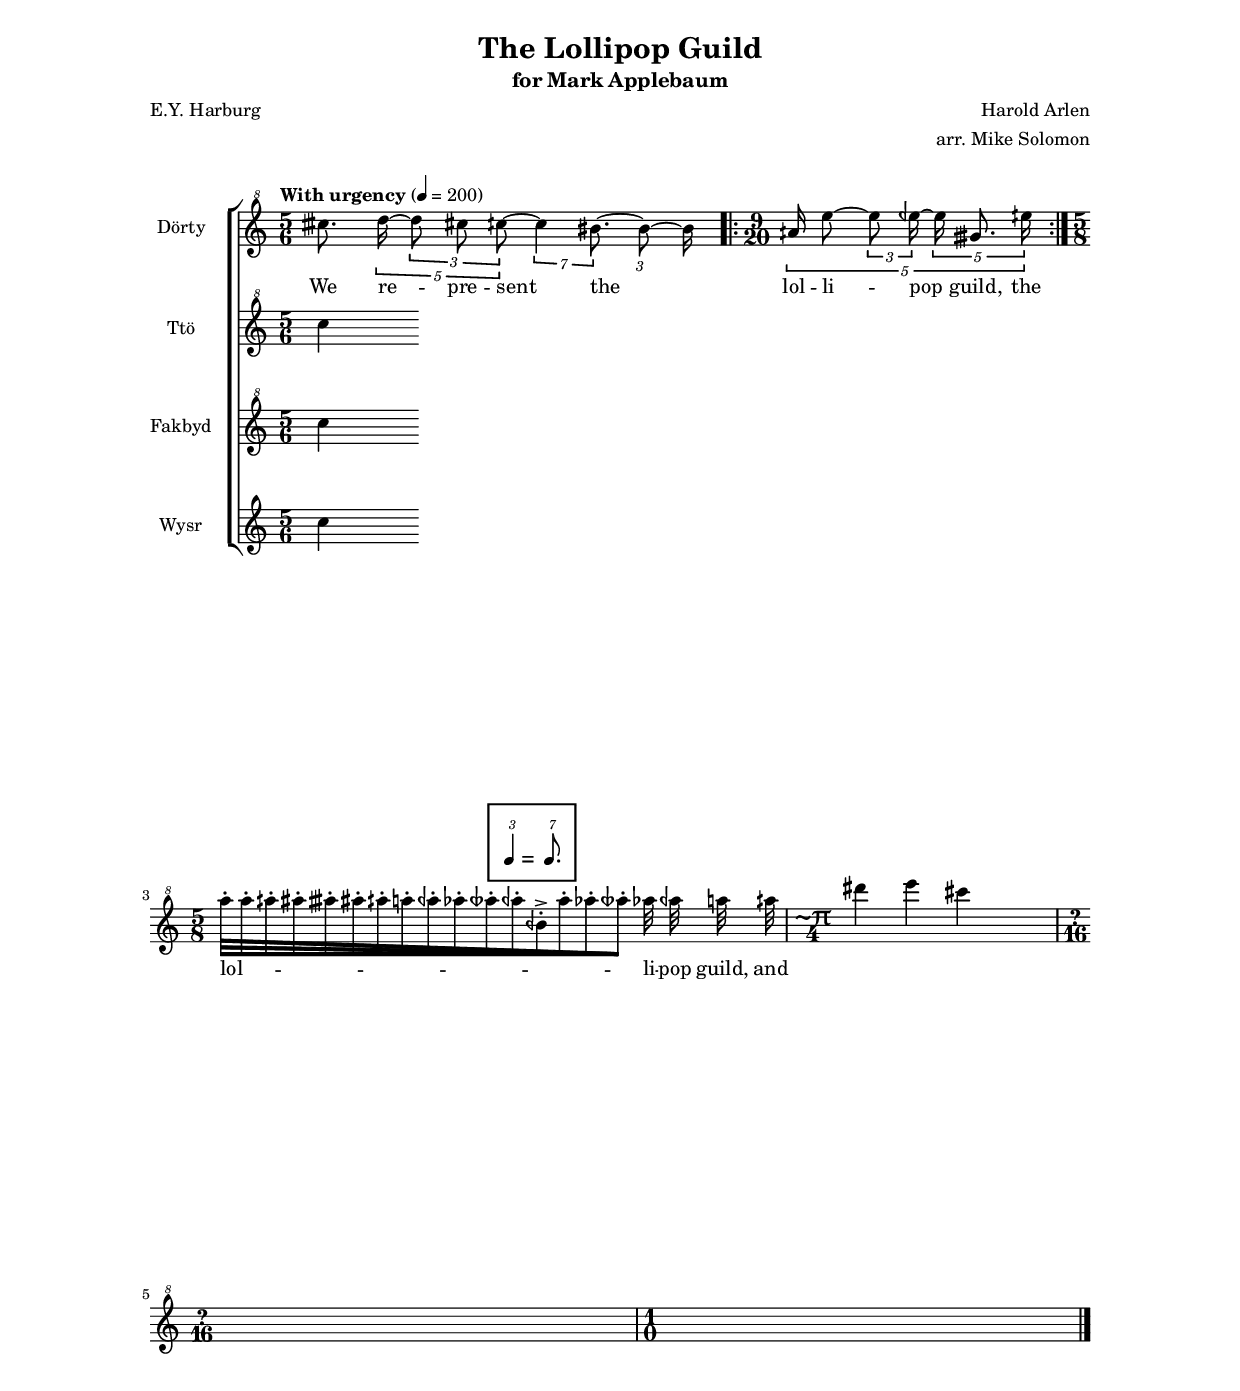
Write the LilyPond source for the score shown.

\version "2.17.0"
\include "stylesheet.ly"
\include "characterNames.ly"
ntrill = \override TrillSpanner #'bound-details #'left  #'text = #'()

legero = \markup \italic "legero"

\header {
  title = "The Lollipop Guild" %(1)"
  subtitle = \markup { for Mark Applebaum }
  composer = "Harold Arlen"
  poet = "E.Y. Harburg"
  arranger = "arr. Mike Solomon"
}

nothing = {}

metronomeMarkOne = \markup {
    \score {
        \new RhythmicStaff \with {
            \remove Time_signature_engraver 
            \remove Staff_symbol_engraver
            fontSize = #-1
        }
        {
            \times 2/3 { c4 }
        }
        \layout { 
            ragged-right = ##t
            indent = #0
        }
    }
}

metronomeMarkTwo = \markup {
    \score {
        \new RhythmicStaff \with {
            \remove Time_signature_engraver 
            \remove Staff_symbol_engraver
            fontSize = #-1
        }
        {
            \times 4/7 { c8. }
        }
        \layout { 
            ragged-right = ##t
            indent = #0
        }
    }
}



marksLollipop = {
  \time 5/6
  \tempo "With urgency" 4=200
  s2. s4*1/3 | % we represent the lollipop guild
  \time 9/20
  \bar ".|:" s4 s4*4/5 | \bar ":|."  % the lollipop guild
  \time 5/8
  s4. % the lollipop 
  \mark \markup \override #'(thickness . 2.0) \box \pad-markup #1.5 \line { \general-align #Y #DOWN \metronomeMarkOne  = \general-align #Y #DOWN \metronomeMarkTwo } 
  s4 | % guild
  \time 4/4
  \once \override Staff . TimeSignature #'stencil =
  #(lambda (grob) (grob-interpret-markup grob (markup #:override '(baseline-skip . 0) #:center-column (#:override '(font-size . 4.5) "~π" #:number "4" ))))
  s1 | % and in the name of the
  \time 4/4
  \once \override Staff . TimeSignature #'stencil =
  #(lambda (grob) (grob-interpret-markup grob (markup #:override '(baseline-skip . 0) #:center-column (#:override '(font-size . 1.5) #:bold "?" #:number "16"))))
  s1 | % the lullaby league, we
  \time 4/4
  % wish to welcome you, to
  \once \override Staff . TimeSignature #'stencil =
  #(lambda (grob) (grob-interpret-markup grob (markup #:override '(baseline-skip . 0) #:center-column (#:number "1" #:number "0"))))
  % munchkin land
  s1 \bar "|."
}

prefatoryMatterLollipop = {
  %\key aes \major
  #(set-accidental-style 'modern-cautionary)
}

sopranoLollipop = \relative c''' { \autoBeamOff
  \prefatoryMatterLollipop
  \clef "treble^8"
  cisih8. \times 4/5 { d16 ~ \times 2/3 { d8 cis cih ~ } } \times 4/7 { cih4 bis8. ~ } \times 2/3 { bis8 ~ } bis16 |
  \times 4/5 { aih16 e'8 ~ \times 2/3 { e8 eeh16 ~ } \times 4/5 { eeh gisih,8. eih'16 } } |
  \override Beam.grow-direction = #LEFT
  a32-. [ a-. aih-. ais-.   aisih-. ais-. aih-. a-.   aeh-. aes-. aeseh-. aeh-.   beh,-.-> aeh'-. aes-. aeseh-.   ] aes aeh a aih |
  dis4 e cis
}

sopranoLollipopWords = \lyricmode {
  We re -- pre -- sent the
  lol -- li -- pop guild, the
  lol -- li -- pop guild, and
}

mezzoLollipop = \relative c''' { \autoBeamOff
  \prefatoryMatterLollipop
  \clef "treble^8"
  c4
}

mezzoLollipopWords = \lyricmode {
}

altoLollipop = \relative c''' { \autoBeamOff
  \prefatoryMatterLollipop
  \clef "treble^8"
  c4
}

altoLollipopWords = \lyricmode {
}

tenorLollipop = \relative c'' {
  \autoBeamOff
  \clef "treble"
  \prefatoryMatterLollipop
  c4
}

tenorLollipopWords = \lyricmode {
}

bassLollipop = \relative c { \autoBeamOff
  \prefatoryMatterLollipop
  \clef bass
}

bassLollipopWords = \lyricmode {
}

%%% SCORE

\score {
  \new ChoirStaff <<
    \new Staff \with { instrumentName = \dortyName %shortInstrumentName = #"M."
} <<
      \new Voice = "sopranoLollipop" { << { \numericTimeSignature
        \sopranoLollipop
      } {
        \marksLollipop
      } {
        \nothing
      }>> }
      \new Lyrics \lyricsto "sopranoLollipop" {
        \sopranoLollipopWords
      }
    >>
    \new Staff \with { instrumentName = \ttoName %shortInstrumentName = #"E."
} <<
      \new Voice = "mezzoLollipop" { << { \numericTimeSignature
        \mezzoLollipop
      } {
        \nothing
      } >> }
      \new Lyrics \lyricsto "mezzoLollipop" {
        \mezzoLollipopWords
      }
    >>
    \new Staff \with { instrumentName = \fakbydName %shortInstrumentName = #"Mk."
} <<
      \new Voice = "altoLollipop" { << { \numericTimeSignature
        \altoLollipop
      } {
        \nothing
      } >> }
      \new Lyrics \lyricsto "altoLollipop" {
        \altoLollipopWords
      }
    >>
    \new Staff \with { instrumentName = \wysrName %shortInstrumentName = #"R."
} <<
      \new Voice = "tenorLollipop" { << { \numericTimeSignature
        \tenorLollipop
      } {
        \nothing
      } >> }
      \new Lyrics \lyricsto "tenorLollipop" {
        \tenorLollipopWords
      }
    >>
%    \new Staff \with { instrumentName = \wysrName %shortInstrumentName = #"P." %\markup { \concat { E \super u . } }
%} <<
%      \new Voice = "bassLollipop" { << { \numericTimeSignature
%        \bassLollipop
%      } {
%        \nothing
%      } >> }
%      \new Lyrics \lyricsto "bassLollipop" {
%        \bassLollipopWords
%      }
%    >>
  >>
  \layout {
    \context {
      \Voice
      \override TextScript #'layer = #6
      \override NoteHead #'layer = #7
      \override Glissando #'breakable = ##t
      \override TupletNumber #'breakable = ##t
      \override TupletBracket #'breakable = ##t
      \override DynamicLineSpanner.direction = #UP
      \remove "Forbid_line_break_engraver"
    }
    \context {
      \Staff
      \consists "Metronome_mark_engraver"
      \override TimeSignature #'style = #'numbered
      \override StaffSymbol #'layer = #4
      \override TimeSignature #'layer = #3
      \override TimeSignature #'whiteout = ##t
    }
    \context {
      \Lyrics
      %\override LyricText #'whiteout = ##t
      \override LyricText #'layer = #6
    }
    \context {
      \Score
      \remove "Metronome_mark_engraver"
      \override NonMusicalPaperColumn #'allow-loose-spacing = ##f
    }
  }
}

%{
%%% piano redux

\score {
  \new PianoStaff <<
    \new Staff <<
      \new Voice = "1" { \voiceOne << \sopranoLollipop \marksLollipop >> }
      \new Voice = "2" { \voiceTwo \mezzoLollipop }
      \new Voice = "3" { \voiceThree \altoLollipop }
    >>
    \new Staff <<
      \new Voice = "4" { \voiceOne \tenorLollipop }
      \new Voice = "5" { \voiceTwo \bassLollipop }
    >>
  >>
  \layout {
    \context {
      \Voice
      \override TextScript #'layer = #6
      \override NoteHead #'layer = #7
      \override Glissando #'breakable = ##t
      \override TupletNumber #'breakable = ##t
      \override TupletBracket #'breakable = ##t
      \override Hairpin.direction = #UP
      \override DynamicText.direction = #UP
      \remove "Forbid_line_break_engraver"
    }
    \context {
      \Staff
      \consists "Metronome_mark_engraver"
      \override TimeSignature #'style = #'numbered
      \override StaffSymbol #'layer = #4
      \override TimeSignature #'layer = #3
      \override DynamicLineSpanner.direction = #UP
      \override TimeSignature #'whiteout = ##t
    }
    \context {
      \Lyrics
      %\override LyricText #'whiteout = ##t
      \override LyricText #'layer = #6
    }
    \context {
      \Score
      \remove "Metronome_mark_engraver"
      \override NonMusicalPaperColumn #'allow-loose-spacing = ##f
    }
  }
}
%}
%%% MIDI

\score {
  \new ChoirStaff <<
    \new Staff \with { instrumentName = \bitchName %shortInstrumentName = #"M."
} <<
      \new Voice = "sopranoLollipop" { << { \numericTimeSignature
        \sopranoLollipop
      } {
        \marksLollipop
      } >> }
      \new Lyrics \lyricsto "sopranoLollipop" {
        \sopranoLollipopWords
      }
    >>
    \new Staff \with { instrumentName = \dortyName %shortInstrumentName = #"E."
} <<
      \new Voice = "mezzoLollipop" { \numericTimeSignature
        \mezzoLollipop
      }
      \new Lyrics \lyricsto "mezzoLollipop" {
        \mezzoLollipopWords
      }
    >>
    \new Staff \with { instrumentName = \ttoName %shortInstrumentName = #"Mk."
} <<
      \new Voice = "altoLollipop" { \numericTimeSignature
        \altoLollipop
      }
      \new Lyrics \lyricsto "altoLollipop" {
        \altoLollipopWords
      }
    >>
    \new Staff \with { instrumentName = \fakbydName %shortInstrumentName = #"R."
} <<
      \new Voice = "tenorLollipop" { \numericTimeSignature
        \tenorLollipop
      }
      \new Lyrics \lyricsto "tenorLollipop" {
        \tenorLollipopWords
      }
    >>
%    \new Staff \with { instrumentName = \wysrName %shortInstrumentName = #"P." %\markup { \concat { E \super u . } }
%} <<
%      \new Voice = "bassLollipop" { \numericTimeSignature
%        \bassLollipop
%      }
%      \new Lyrics \lyricsto "bassLollipop" {
%        \bassLollipopWords
%      }
%    >>
  >>
  \midi {}
}
